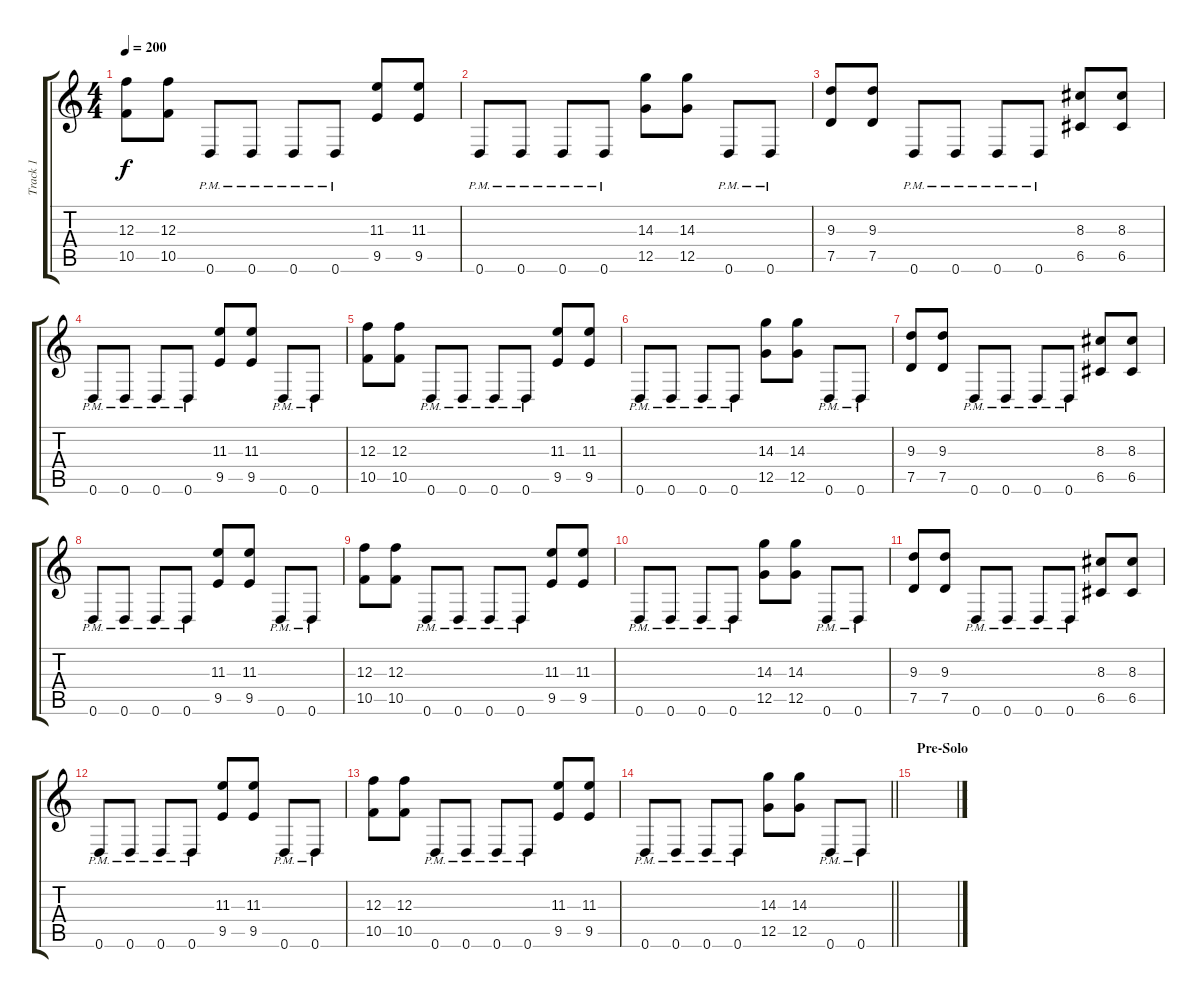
\track ("Track 1" "Track 1") {instrument distortionguitar}
\staff {score tabs}
\tuning (D4 A3 F3 C3 G2 D2) {hide}
\ts (4 4)
\tempo 200
\clef g2
\ks c
(12.3 10.5).8{dy f} (12.3 10.5).8 0.6{pm}.8 0.6{pm}.8 0.6{pm}.8 0.6{pm}.8 (11.3 9.5).8 (11.3 9.5).8 |
0.6{pm}.8 0.6{pm}.8 0.6{pm}.8 0.6{pm}.8 (14.3 12.5).8 (14.3 12.5).8 0.6{pm}.8 0.6{pm}.8 |
(9.3 7.5).8 (9.3 7.5).8 0.6{pm}.8 0.6{pm}.8 0.6{pm}.8 0.6{pm}.8 (8.3 6.5).8 (8.3 6.5).8 |
0.6{pm}.8 0.6{pm}.8 0.6{pm}.8 0.6{pm}.8 (11.3 9.5).8 (11.3 9.5).8 0.6{pm}.8 0.6{pm}.8 |
(12.3 10.5).8 (12.3 10.5).8 0.6{pm}.8 0.6{pm}.8 0.6{pm}.8 0.6{pm}.8 (11.3 9.5).8 (11.3 9.5).8 |
0.6{pm}.8 0.6{pm}.8 0.6{pm}.8 0.6{pm}.8 (14.3 12.5).8 (14.3 12.5).8 0.6{pm}.8 0.6{pm}.8 |
(9.3 7.5).8 (9.3 7.5).8 0.6{pm}.8 0.6{pm}.8 0.6{pm}.8 0.6{pm}.8 (8.3 6.5).8 (8.3 6.5).8 |
0.6{pm}.8 0.6{pm}.8 0.6{pm}.8 0.6{pm}.8 (11.3 9.5).8 (11.3 9.5).8 0.6{pm}.8 0.6{pm}.8 |
(12.3 10.5).8 (12.3 10.5).8 0.6{pm}.8 0.6{pm}.8 0.6{pm}.8 0.6{pm}.8 (11.3 9.5).8 (11.3 9.5).8 |
0.6{pm}.8 0.6{pm}.8 0.6{pm}.8 0.6{pm}.8 (14.3 12.5).8 (14.3 12.5).8 0.6{pm}.8 0.6{pm}.8 |
(9.3 7.5).8 (9.3 7.5).8 0.6{pm}.8 0.6{pm}.8 0.6{pm}.8 0.6{pm}.8 (8.3 6.5).8 (8.3 6.5).8 |
0.6{pm}.8 0.6{pm}.8 0.6{pm}.8 0.6{pm}.8 (11.3 9.5).8 (11.3 9.5).8 0.6{pm}.8 0.6{pm}.8 |
(12.3 10.5).8 (12.3 10.5).8 0.6{pm}.8 0.6{pm}.8 0.6{pm}.8 0.6{pm}.8 (11.3 9.5).8 (11.3 9.5).8 |
\barLineRight lightlight
0.6{pm}.8 0.6{pm}.8 0.6{pm}.8 0.6{pm}.8 (14.3 12.5).8 (14.3 12.5).8 0.6{pm}.8 0.6{pm}.8 |
\section ("" "Pre-Solo")
